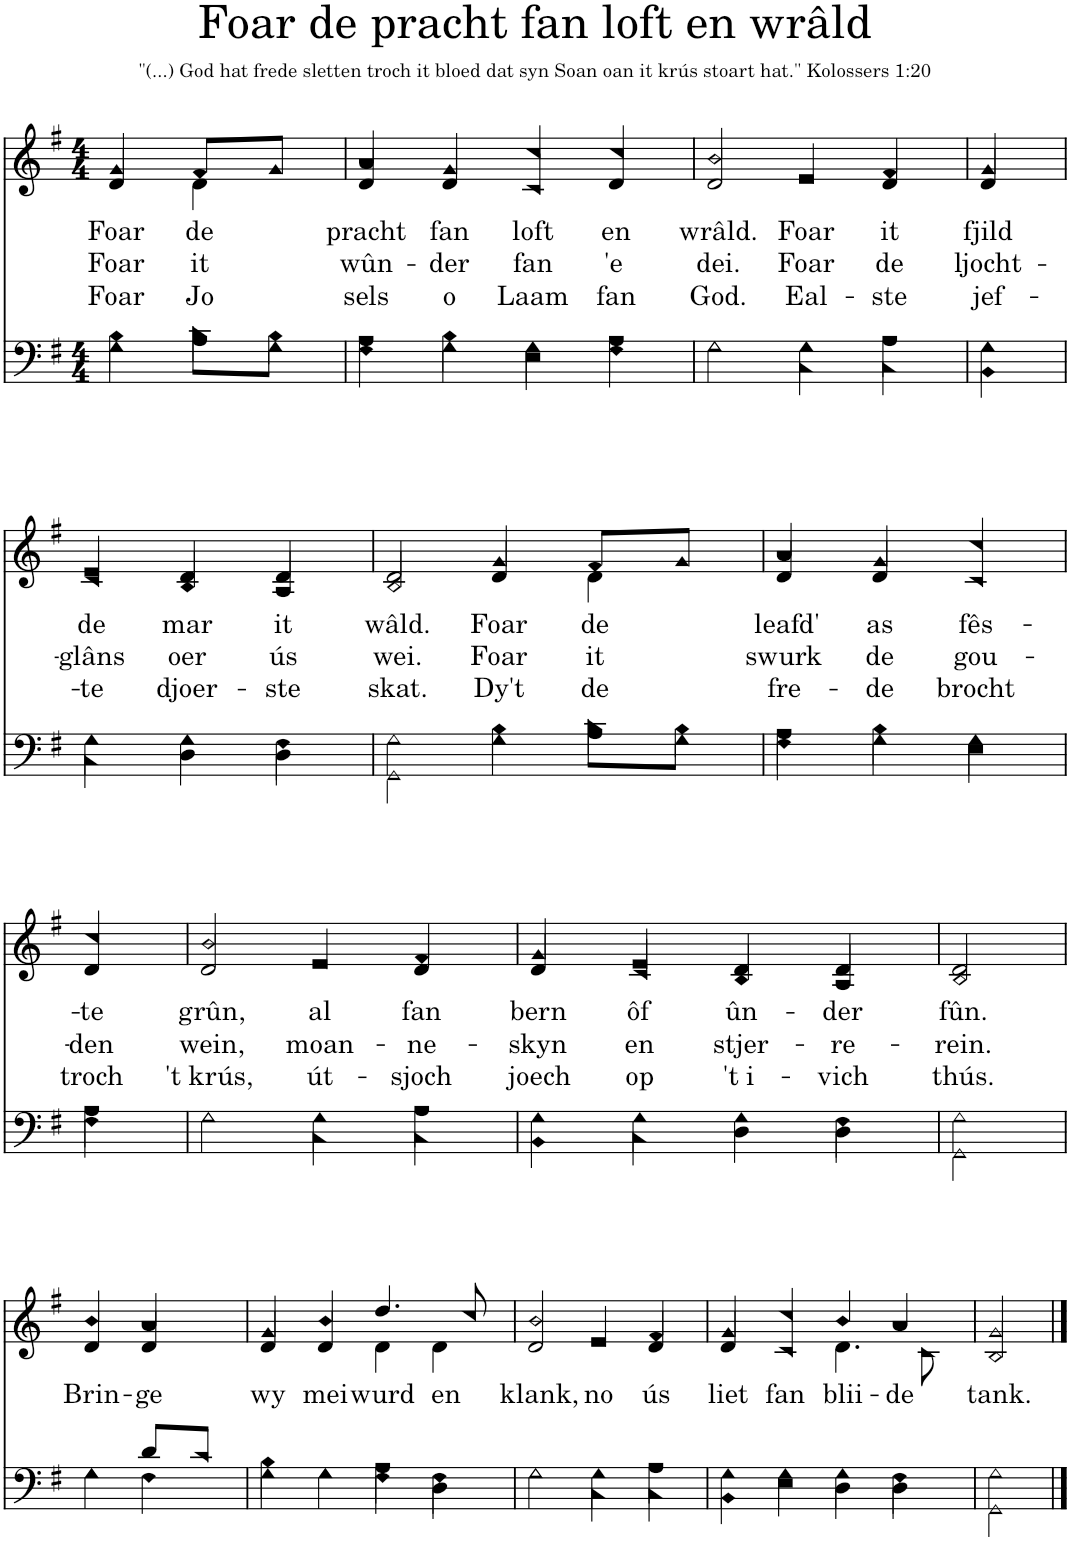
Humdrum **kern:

**kern	**kern	**text	**text	**text
*part2	*part1	*part1	*part1	*part1
*staff2	*staff1	*staff1	*staff1	*staff1
*I"Men	*I"Women	*	*	*
*clefF4	*clefG2	*	*	*
*k[f#]	*k[f#]	*	*	*
*M4/4	*M4/4	*	*	*
=1	=1	=1	=1	=1
*^	*	*	*	*
!	!	!	!LO:LY:b	!LO:LY:b	!LO:LY:b
*	*	*^	*	*	*
4B\	4G\	4g/	4d/	Foar	Foar	Foar
!	!	!	!	!LO:LY:b	!LO:LY:b	!LO:LY:b
8c\L	8A\L	8f#/L	4d\	de	it	Jo
8B\J	8G\J	8g/J	.	.	.	.
=2	=2	=2	=2	=2	=2	=2
!	!	!	!	!LO:LY:b	!LO:LY:b	!LO:LY:b
4A\	4F#\	4a/	4d/	pracht	wûn-	sels
!	!	!	!	!LO:LY:b	!LO:LY:b	!LO:LY:b
4B\	4G\	4g/	4d/	fan	-der	o
!	!	!	!	!LO:LY:b	!LO:LY:b	!LO:LY:b
4G\	4E\	4cc/	4c/	loft	fan	Laam
!	!	!	!	!LO:LY:b	!LO:LY:b	!LO:LY:b
4A\	4F#\	4cc/	4d/	en	'e	fan
=3	=3	=3	=3	=3	=3	=3
!	!	!	!	!LO:LY:b	!LO:LY:b	!LO:LY:b
2G	2G\	2b/	2d/	wrâld.	dei.	God.
!	!	!	!	!LO:LY:b	!LO:LY:b	!LO:LY:b
4G\	4C\	4e/	4e	Foar	Foar	Eal-
!	!	!	!	!LO:LY:b	!LO:LY:b	!LO:LY:b
4A\	4C\	4f#/	4d/	it	de	-ste
=4	=4	=4	=4	=4	=4	=4
!	!	!	!	!LO:LY:b	!LO:LY:b	!LO:LY:b
4G\	4BB\	4g/	4d/	fjild	ljocht-	jef-
!!LO:LB:g=z	!!
=5	=5	=5	=5	=5	=5	=5
!	!	!	!	!LO:LY:b	!LO:LY:b	!LO:LY:b
4G\	4C\	4e/	4c/	de	-glâns	-te
!	!	!	!	!LO:LY:b	!LO:LY:b	!LO:LY:b
4G\	4D\	4d/	4B/	mar	oer	djoer-
!	!	!	!	!LO:LY:b	!LO:LY:b	!LO:LY:b
4F#\	4D\	4d/	4A/	it	ús	-ste
=6	=6	=6	=6	=6	=6	=6
!	!	!	!	!LO:LY:b	!LO:LY:b	!LO:LY:b
2G\	2GG\	2d/	2B/	wâld.	wei.	skat.
!	!	!	!	!LO:LY:b	!LO:LY:b	!LO:LY:b
4B\	4G\	4g/	4d/	Foar	Foar	Dy't
!	!	!	!	!LO:LY:b	!LO:LY:b	!LO:LY:b
8c\L	8A\L	8f#/L	4d\	de	it	de
8B\J	8G\J	8g/J	.	.	.	.
=7	=7	=7	=7	=7	=7	=7
!	!	!	!	!LO:LY:b	!LO:LY:b	!LO:LY:b
4A\	4F#\	4a/	4d/	leafd'	swurk	fre-
!	!	!	!	!LO:LY:b	!LO:LY:b	!LO:LY:b
4B\	4G\	4g/	4d/	as	de	-de
!	!	!	!	!LO:LY:b	!LO:LY:b	!LO:LY:b
4G\	4E\	4cc/	4c/	fês-	gou-	brocht
!!LO:LB:g=z	!!
=8	=8	=8	=8	=8	=8	=8
!	!	!	!	!LO:LY:b	!LO:LY:b	!LO:LY:b
4A\	4F#\	4cc/	4d/	-te	-den	troch
=9	=9	=9	=9	=9	=9	=9
!	!	!	!	!LO:LY:b	!LO:LY:b	!LO:LY:b
2G	2G\	2b/	2d/	grûn,	wein,	't krús,
!	!	!	!	!LO:LY:b	!LO:LY:b	!LO:LY:b
4G\	4C\	4e/	4e	al	moan-	út-
!	!	!	!	!LO:LY:b	!LO:LY:b	!LO:LY:b
4A\	4C\	4f#/	4d/	fan	-ne-	-sjoch
=10	=10	=10	=10	=10	=10	=10
!	!	!	!	!LO:LY:b	!LO:LY:b	!LO:LY:b
4G\	4BB\	4g/	4d/	bern	-skyn	joech
!	!	!	!	!LO:LY:b	!LO:LY:b	!LO:LY:b
4G\	4C\	4e/	4c/	ôf	en	op
!	!	!	!	!LO:LY:b	!LO:LY:b	!LO:LY:b
4G\	4D\	4d/	4B/	ûn-	stjer-	't i-
!	!	!	!	!LO:LY:b	!LO:LY:b	!LO:LY:b
4F#\	4D\	4d/	4A/	-der	-re-	-vich
=11	=11	=11	=11	=11	=11	=11
!	!	!	!	!LO:LY:b	!LO:LY:b	!LO:LY:b
2G\	2GG\	2d/	2B/	fûn.	-rein.	thús.
!!LO:LB:g=z	!!
=12	=12	=12	=12	=12	=12	=12
!	!	!	!	!LO:LY:b	!	!
4G	4G\	4b/	4d/	Brin-	.	.
!	!	!	!	!LO:LY:b	!	!
8d/L	4F#\	4a/	4d/	-ge	.	.
8c/J	.	.	.	.	.	.
=13	=13	=13	=13	=13	=13	=13
!	!	!	!	!LO:LY:b	!	!
4B\	4G\	4g/	4d/	wy	.	.
!	!	!	!	!LO:LY:b	!	!
4G	4G\	4b/	4d/	mei	.	.
!	!	!	!	!LO:LY:b	!	!
4A\	4F#\	4.dd/	4d\	wurd	.	.
4F#\	4D\	.	4d\	.	.	.
!	!	!	!	!LO:LY:b	!	!
.	.	8cc/	.	en	.	.
=14	=14	=14	=14	=14	=14	=14
!	!	!	!	!LO:LY:b	!	!
2G	2G\	2b/	2d/	klank,	.	.
!	!	!	!	!LO:LY:b	!	!
4G\	4C\	4e/	4e	no	.	.
!	!	!	!	!LO:LY:b	!	!
4A\	4C\	4f#/	4d/	ús	.	.
=15	=15	=15	=15	=15	=15	=15
!	!	!	!	!LO:LY:b	!	!
4G\	4BB\	4g/	4d/	liet	.	.
!	!	!	!	!LO:LY:b	!	!
4G\	4E\	4cc/	4c/	fan	.	.
!	!	!	!	!LO:LY:b	!	!
4G\	4D\	4b/	4.d\	blii-	.	.
!	!	!	!	!LO:LY:b	!	!
4F#\	4D\	4a/	.	-de	.	.
.	.	.	8c\	.	.	.
=16	=16	=16	=16	=16	=16	=16
!	!	!	!	!LO:LY:b	!	!
2G\	2GG\	2g/	2B/	tank.	.	.
*v	*v	*	*	*	*	*
*	*v	*v	*	*	*
==	==	==	==	==
*-	*-	*-	*-	*-
